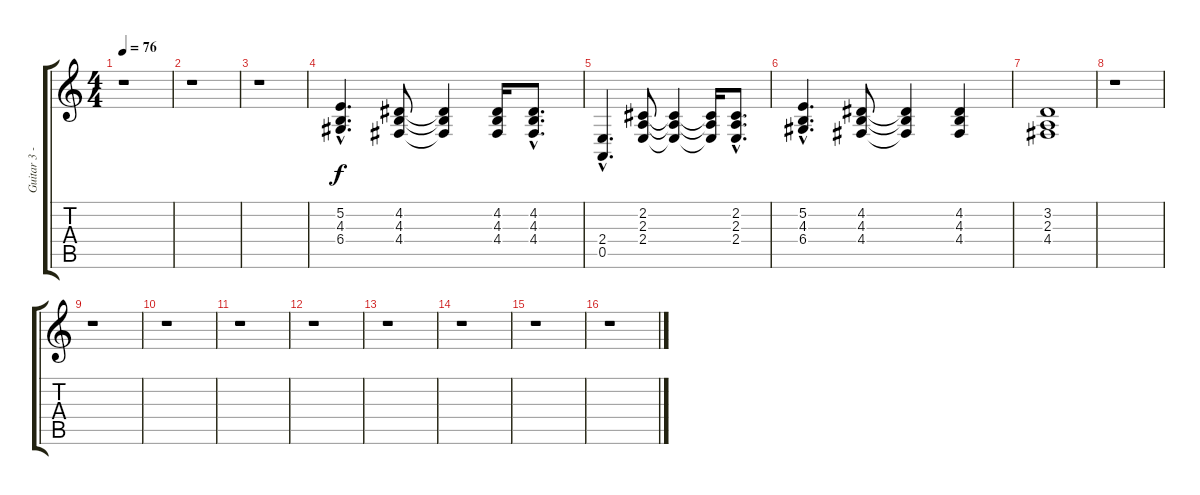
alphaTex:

\track ("Guitar 3 - chorus + delay" "Guitar 3 -") {instrument brasssection}
\staff {score tabs}
\tuning (E4 B3 G3 D3 A2 E2) {hide}
\ts (4 4)
\tempo 76
\clef g2
\ks c
r.1{dy f} |
r.1 |
r.1 |
(5.2{hac} 4.3{hac} 6.4{hac}).4{d} (4.2 4.3 4.4).8 (4.2{t} 4.3{t} 4.4{t}).4 (4.2 4.3 4.4).16 (4.2{hac} 4.3{hac} 4.4{hac}).8{d} |
(2.4{hac} 0.5{hac}).4{d} (2.2 2.3 2.4).8 (2.2{t} 2.3{t} 2.4{t}).4 (2.2{t} 2.3{t} 2.4{t}).16 (2.2{hac} 2.3{hac} 2.4{hac}).8{d} |
(5.2{hac} 4.3{hac} 6.4{hac}).4{d} (4.2 4.3 4.4).8 (4.2{t} 4.3{t} 4.4{t}).4 (4.2 4.3 4.4).4 |
(3.2 2.3 4.4).1 |
r.1 |
r.1 |
r.1 |
r.1 |
r.1 |
r.1 |
r.1 |
r.1 |
r.1
